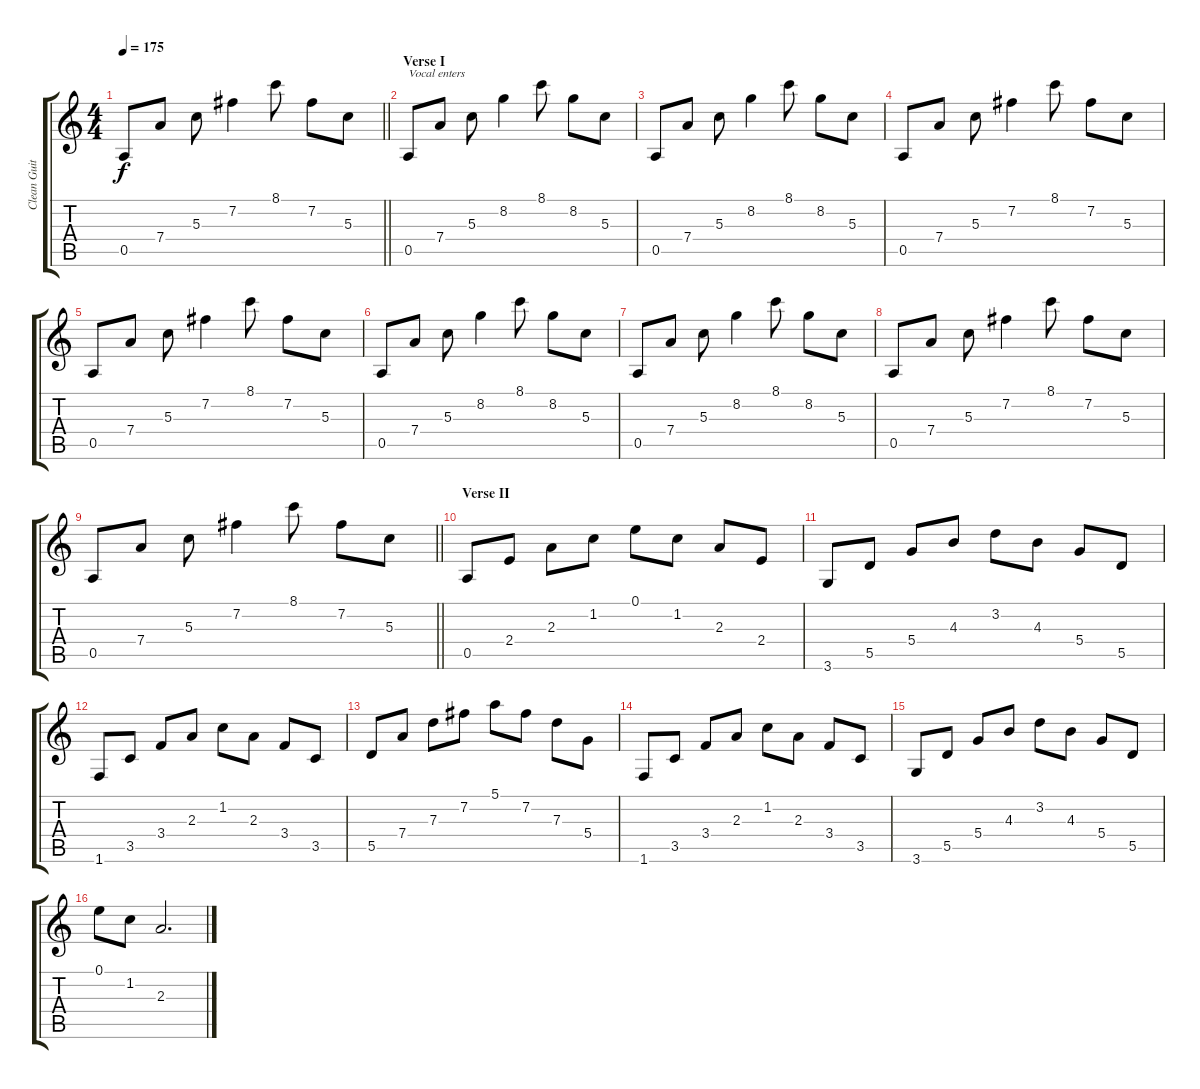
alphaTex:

\track ("Clean Guitar" "Clean Guit") {instrument electricguitarclean}
\staff {score tabs}
\tuning (E4 B3 G3 D3 A2 E2) {hide}
\ts (4 4)
\tempo 175
\clef g2
\barLineRight lightlight
\ks c
0.5.8{dy f} 7.4.8 5.3.8 7.2.4 8.1.8 7.2.8 5.3.8 |
\section ("" "Verse I")
0.5.8{txt "Vocal enters"} 7.4.8 5.3.8 8.2.4 8.1.8 8.2.8 5.3.8 |
0.5.8 7.4.8 5.3.8 8.2.4 8.1.8 8.2.8 5.3.8 |
0.5.8 7.4.8 5.3.8 7.2.4 8.1.8 7.2.8 5.3.8 |
0.5.8 7.4.8 5.3.8 7.2.4 8.1.8 7.2.8 5.3.8 |
0.5.8 7.4.8 5.3.8 8.2.4 8.1.8 8.2.8 5.3.8 |
0.5.8 7.4.8 5.3.8 8.2.4 8.1.8 8.2.8 5.3.8 |
0.5.8 7.4.8 5.3.8 7.2.4 8.1.8 7.2.8 5.3.8 |
\barLineRight lightlight
0.5.8 7.4.8 5.3.8 7.2.4 8.1.8 7.2.8 5.3.8 |
\section ("" "Verse II")
0.5.8 2.4.8 2.3.8 1.2.8 0.1.8 1.2.8 2.3.8 2.4.8 |
3.6.8 5.5.8 5.4.8 4.3.8 3.2.8 4.3.8 5.4.8 5.5.8 |
1.6.8 3.5.8 3.4.8 2.3.8 1.2.8 2.3.8 3.4.8 3.5.8 |
5.5.8 7.4.8 7.3.8 7.2.8 5.1.8 7.2.8 7.3.8 5.4.8 |
1.6.8 3.5.8 3.4.8 2.3.8 1.2.8 2.3.8 3.4.8 3.5.8 |
3.6.8 5.5.8 5.4.8 4.3.8 3.2.8 4.3.8 5.4.8 5.5.8 |
0.1.8 1.2.8 2.3.2{d}
